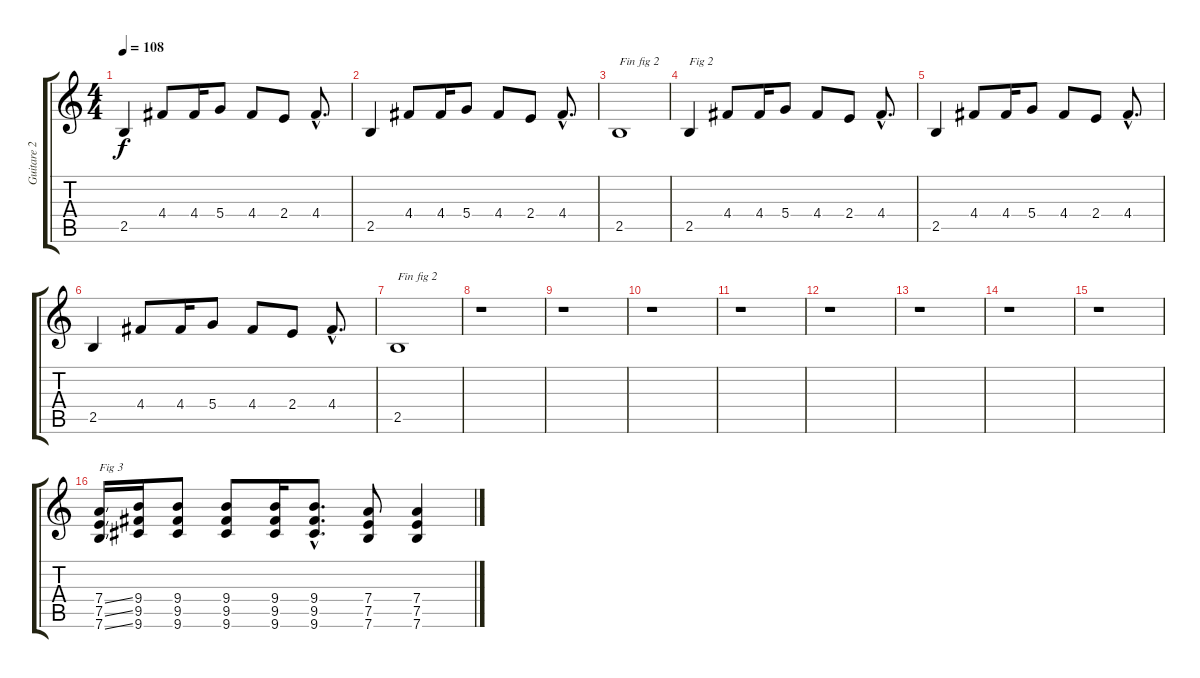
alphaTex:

\track ("Guitare 2" "Guitare 2") {instrument distortionguitar}
\staff {score tabs}
\tuning (E4 B3 G3 D3 A2 E2) {hide}
\ts (4 4)
\tempo 108
\clef g2
\ks c
2.5.4{dy f} 4.4.8 4.4.16 5.4.8 4.4.8 2.4.8 4.4{hac}.8{d} |
2.5.4 4.4.8 4.4.16 5.4.8 4.4.8 2.4.8 4.4{hac}.8{d} |
2.5.1{txt "Fin fig 2"} |
2.5.4{txt "Fig 2"} 4.4.8 4.4.16 5.4.8 4.4.8 2.4.8 4.4{hac}.8{d} |
2.5.4 4.4.8 4.4.16 5.4.8 4.4.8 2.4.8 4.4{hac}.8{d} |
2.5.4 4.4.8 4.4.16 5.4.8 4.4.8 2.4.8 4.4{hac}.8{d} |
2.5.1{txt "Fin fig 2"} |
r.1 |
r.1 |
r.1 |
r.1 |
r.1 |
r.1 |
r.1 |
r.1 |
(7.4{ss} 7.5{ss} 7.6{ss}).16{txt "Fig 3"} (9.4 9.5 9.6).16 (9.4 9.5 9.6).8 (9.4 9.5 9.6).8 (9.4 9.5 9.6).16 (9.4{hac} 9.5{hac} 9.6{hac}).8{d} (7.4 7.5 7.6).8 (7.4 7.5 7.6).4
